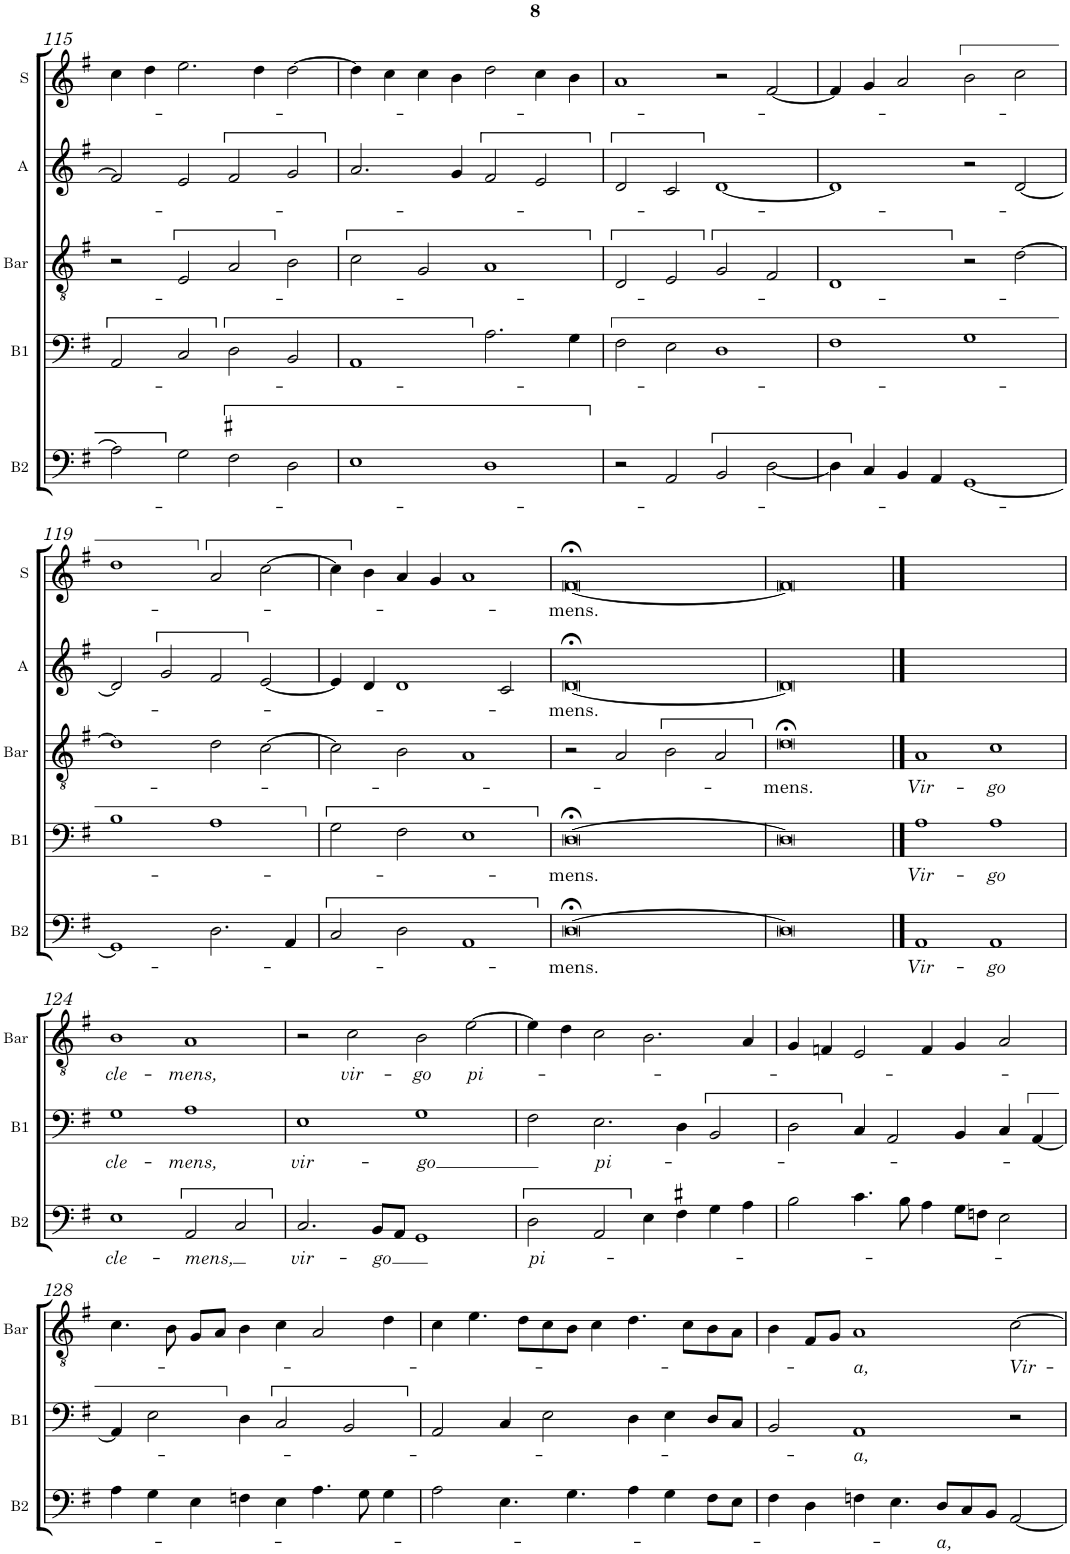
**kern	**text	**kern	**text	**kern	**text	**kern	**text	**kern	**text
*part5	*part5	*part4	*part4	*part3	*part3	*part2	*part2	*part1	*part1
*staff5	*staff5	*staff4	*staff4	*staff3	*staff3	*staff2	*staff2	*staff1	*staff1
*I"B2	*	*I"B1	*	*I"Bar	*	*I"A	*	*I"S	*
*I'B2	*	*I'B1	*	*I'Bar	*	*I'A	*	*I'S	*
!!LO:PB:g=z
*clefF4	*	*clefF4	*	*clefGv2	*	*clefG2	*	*clefG2	*
*	*	*	*	*	*	*Trd4c7	*	*	*
*k[f#]	*	*k[f#]	*	*k[f#]	*	*k[f#]	*	*k[f#]	*
*M4/2	*	*M4/2	*	*M4/2	*	*M4/2	*	*M4/2	*
=115	=115	=115	=115	=115	=115	=115	=115	=115	=115
2A\]	.	2AA/	.	2r	.	2f#/]	.	4cc\	.
.	.	.	.	.	.	.	.	4dd\	.
2G\	.	2C/	.	2E/	.	2e/	.	2.ee\	.
2F#X\	.	2D\	.	2A/	.	2f#/	.	.	.
.	.	.	.	.	.	.	.	4dd\	.
2D\	.	2BB/	.	2B\	.	2g/	.	[>2dd\	.
=116	=116	=116	=116	=116	=116	=116	=116	=116	=116
1E	.	1AA	.	2c\	.	2.a/	.	4dd\]	.
.	.	.	.	.	.	.	.	4cc\	.
.	.	.	.	2G/	.	.	.	4cc\	.
.	.	.	.	.	.	4g/	.	4b\	.
1D	.	2.A\	.	1A	.	2f#/	.	2dd\	.
.	.	.	.	.	.	2e/	.	4cc\	.
.	.	4G\	.	.	.	.	.	4b\	.
=117	=117	=117	=117	=117	=117	=117	=117	=117	=117
2r	.	2F#\	.	2D/	.	2d/	.	1a	.
2AA/	.	2E\	.	2E/	.	2c/	.	.	.
2BB/	.	1D	.	2G/	.	[1d	.	2r	.
[<2D\	.	.	.	2F#/	.	.	.	[2f#/	.
=118	=118	=118	=118	=118	=118	=118	=118	=118	=118
4D\]	.	1F#	.	1D	.	1d]	.	4f#/]	.
4C/	.	.	.	.	.	.	.	4g/	.
4BB/	.	.	.	.	.	.	.	2a/	.
4AA/	.	.	.	.	.	.	.	.	.
[<1GG	.	1G	.	2r	.	2r	.	2b\	.
.	.	.	.	[>2d\	.	[2d/	.	2cc\	.
!!LO:LB:g=z
=119	=119	=119	=119	=119	=119	=119	=119	=119	=119
1GG]	.	1B	.	1d]	.	2d/]	.	1dd	.
.	.	.	.	.	.	2g/	.	.	.
2.D\	.	1A	.	2d\	.	2f#/	.	2a/	.
.	.	.	.	[>2c\	.	[2e/	.	[2cc\	.
4AA/	.	.	.	.	.	.	.	.	.
=120	=120	=120	=120	=120	=120	=120	=120	=120	=120
2C/	.	2G\	.	2c\]	.	4e/]	.	4cc\]	.
.	.	.	.	.	.	4d/	.	4b\	.
2D\	.	2F#\	.	2B\	.	1d	.	4a/	.
.	.	.	.	.	.	.	.	4g/	.
1AA	.	1E	.	1A	.	.	.	1a	.
.	.	.	.	.	.	2c/	.	.	.
=121	=121	=121	=121	=121	=121	=121	=121	=121	=121
!	!LO:LY:b	!	!LO:LY:b	!	!	!	!LO:LY:b	!	!LO:LY:b
[0D;<	-mens.	[0D;<	-mens.	2r	.	[0d;<	mens.	[0f#;<	-mens.
.	.	.	.	2A/	.	.	.	.	.
.	.	.	.	2B\	.	.	.	.	.
.	.	.	.	2A/	.	.	.	.	.
=122	=122	=122	=122	=122	=122	=122	=122	=122	=122
!	!	!	!	!	!LO:LY:b	!	!	!	!
0D]	.	0D]	.	0d;<	-mens.	0d]	.	0f#]	.
==123	==123	==123	==123	==123	==123	==123	==123	==123	==123
!	!LO:LY:b	!	!LO:LY:b	!	!LO:LY:b	!	!	!	!
1AA	Vir-	1A	Vir-	1A	Vir-	0ryy	.	0ryy	.
!	!LO:LY:b	!	!LO:LY:b	!	!LO:LY:b	!	!	!	!
1AA	-go	1A	-go	1c	-go	.	.	.	.
!!LO:LB:g=z
=124	=124	=124	=124	=124	=124	=124	=124	=124	=124
!	!LO:LY:b	!	!LO:LY:b	!	!LO:LY:b	!	!	!	!
1E	cle-	1G	cle-	1B	cle-	0r	.	0r	.
!	!LO:LY:b	!	!LO:LY:b	!	!LO:LY:b	!	!	!	!
2AA/	-mens,	1A	-mens,	1A	-mens,	.	.	.	.
2C/	.	.	.	.	.	.	.	.	.
=125	=125	=125	=125	=125	=125	=125	=125	=125	=125
!	!LO:LY:b	!	!LO:LY:b	!	!	!	!	!	!
2.C/	vir-	1E	vir-	2r	.	0r	.	0r	.
!	!	!	!	!	!LO:LY:b	!	!	!	!
.	.	.	.	2c\	vir-	.	.	.	.
!	!LO:LY:b	!	!	!	!	!	!	!	!
8BB/L	-go	.	.	.	.	.	.	.	.
8AA/J	.	.	.	.	.	.	.	.	.
!	!	!	!LO:LY:b	!	!LO:LY:b	!	!	!	!
1GG	.	1G	-go	2B\	-go	.	.	.	.
!	!	!	!	!	!LO:LY:b	!	!	!	!
.	.	.	.	[>2e\	pi-	.	.	.	.
=126	=126	=126	=126	=126	=126	=126	=126	=126	=126
!	!LO:LY:b	!	!	!	!	!	!	!	!
2D\	pi-	2F#\	.	4e\]	.	0r	.	0r	.
.	.	.	.	4d\	.	.	.	.	.
!	!	!	!LO:LY:b	!	!	!	!	!	!
2AA/	.	2.E\	pi-	2c\	.	.	.	.	.
4E\	.	.	.	2.B\	.	.	.	.	.
4F#X\	.	4D\	.	.	.	.	.	.	.
4G\	.	2BB/	.	.	.	.	.	.	.
4A\	.	.	.	4A/	.	.	.	.	.
=127	=127	=127	=127	=127	=127	=127	=127	=127	=127
2B\	.	2D\	.	4G/	.	0r	.	0r	.
.	.	.	.	4Fn/	.	.	.	.	.
4.c\	.	4C/	.	2E/	.	.	.	.	.
.	.	2AA/	.	.	.	.	.	.	.
8B\	.	.	.	.	.	.	.	.	.
4A\	.	.	.	4F/	.	.	.	.	.
8G\L	.	4BB/	.	4G/	.	.	.	.	.
8Fn\J	.	.	.	.	.	.	.	.	.
2E\	.	4C/	.	2A/	.	.	.	.	.
.	.	[<4AA/	.	.	.	.	.	.	.
!!LO:LB:g=z
=128	=128	=128	=128	=128	=128	=128	=128	=128	=128
4A\	.	4AA/]	.	4.c\	.	0r	.	0r	.
4G\	.	2E\	.	.	.	.	.	.	.
.	.	.	.	8B\	.	.	.	.	.
4E\	.	.	.	8G/L	.	.	.	.	.
.	.	.	.	8A/J	.	.	.	.	.
4Fn\	.	4D\	.	4B\	.	.	.	.	.
4E\	.	2C/	.	4c\	.	.	.	.	.
4.A\	.	.	.	2A/	.	.	.	.	.
.	.	2BB/	.	.	.	.	.	.	.
8G\	.	.	.	.	.	.	.	.	.
4G\	.	.	.	4d\	.	.	.	.	.
=129	=129	=129	=129	=129	=129	=129	=129	=129	=129
2A\	.	2AA/	.	4c\	.	0r	.	0r	.
.	.	.	.	4.e\	.	.	.	.	.
4.E\	.	4C/	.	.	.	.	.	.	.
.	.	.	.	8d\L	.	.	.	.	.
.	.	2E\	.	8c\	.	.	.	.	.
4.G\	.	.	.	8B\J	.	.	.	.	.
.	.	.	.	4c\	.	.	.	.	.
4A\	.	4D\	.	4.d\	.	.	.	.	.
4G\	.	4E\	.	.	.	.	.	.	.
.	.	.	.	8c\L	.	.	.	.	.
8F#\L	.	8D/L	.	8B\	.	.	.	.	.
8E\J	.	8C/J	.	8A\J	.	.	.	.	.
=130	=130	=130	=130	=130	=130	=130	=130	=130	=130
4F#\	.	2BB/	.	4B\	.	0r	.	0r	.
4D\	.	.	.	8F#/L	.	.	.	.	.
.	.	.	.	8G/J	.	.	.	.	.
!	!	!	!LO:LY:b	!	!LO:LY:b	!	!	!	!
4Fn\	.	1AA	-a,	1A	-a,	.	.	.	.
4.E\	.	.	.	.	.	.	.	.	.
!	!LO:LY:b	!	!	!	!	!	!	!	!
8D/L	a,	.	.	.	.	.	.	.	.
8C/	.	.	.	.	.	.	.	.	.
8BB/J	.	.	.	.	.	.	.	.	.
!	!	!	!	!	!LO:LY:b	!	!	!	!
[<2AA/	.	2r	.	[>2c\	Vir-	.	.	.	.
=	=	=	=	=	=	=	=	=	=
*-	*-	*-	*-	*-	*-	*-	*-	*-	*-
